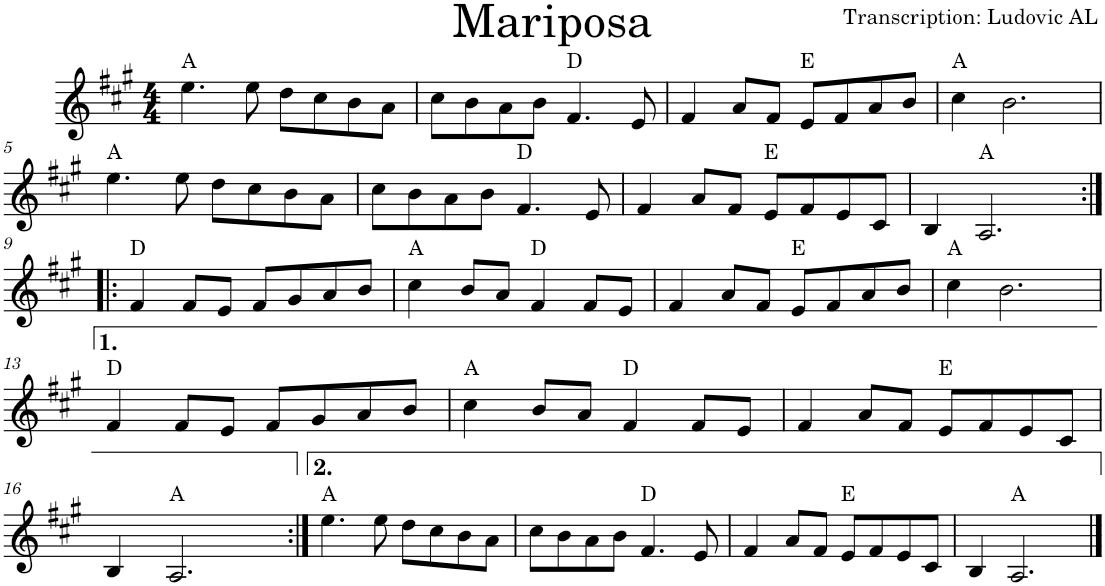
**kern	**harte
*part1	*part1
*staff1	*
*I"Violon	*
*I'Vln.	*
*clefG2	*
*k[f#c#g#]	*
*M4/4	*
=1	=1
4.ee\	A:maj
8ee\	.
8dd\L	.
8cc#\	.
8b\	.
8a\J	.
=2	=2
8cc#\L	.
8b\	.
8a\	.
8b\J	.
4.f#/	D:maj
8e/	.
=3	=3
4f#/	.
8a/L	.
8f#/J	.
8e/L	E:maj
8f#/	.
8a/	.
8b/J	.
=4	=4
4cc#\	A:maj
2.b\	.
!!LO:LB:g=z
=5	=5
4.ee\	A:maj
8ee\	.
8dd\L	.
8cc#\	.
8b\	.
8a\J	.
=6	=6
8cc#\L	.
8b\	.
8a\	.
8b\J	.
4.f#/	D:maj
8e/	.
=7	=7
4f#/	.
8a/L	.
8f#/J	.
8e/L	E:maj
8f#/	.
8e/	.
8c#/J	.
=8	=8
4B/	.
2.A/	A:maj
!!LO:LB:g=z
=9:|!|:	=9:|!|:
4f#/	D:maj
8f#/L	.
8e/J	.
8f#/L	.
8g#/	.
8a/	.
8b/J	.
=10	=10
4cc#\	A:maj
8b/L	.
8a/J	.
4f#/	D:maj
8f#/L	.
8e/J	.
=11	=11
4f#/	.
8a/L	.
8f#/J	.
8e/L	E:maj
8f#/	.
8a/	.
8b/J	.
=12	=12
4cc#\	A:maj
2.b\	.
!!LO:LB:g=z
=13	=13
4f#/	D:maj
8f#/L	.
8e/J	.
8f#/L	.
8g#/	.
8a/	.
8b/J	.
=14	=14
4cc#\	A:maj
8b/L	.
8a/J	.
4f#/	D:maj
8f#/L	.
8e/J	.
=15	=15
4f#/	.
8a/L	.
8f#/J	.
8e/L	E:maj
8f#/	.
8e/	.
8c#/J	.
!!LO:LB:g=z
=16	=16
4B/	.
2.A/	A:maj
=17:|!	=17:|!
4.ee\	A:maj
8ee\	.
8dd\L	.
8cc#\	.
8b\	.
8a\J	.
=18	=18
8cc#\L	.
8b\	.
8a\	.
8b\J	.
4.f#/	D:maj
8e/	.
=19	=19
4f#/	.
8a/L	.
8f#/J	.
8e/L	E:maj
8f#/	.
8e/	.
8c#/J	.
=20	=20
4B/	.
2.A/	A:maj
==	==
*-	*-
